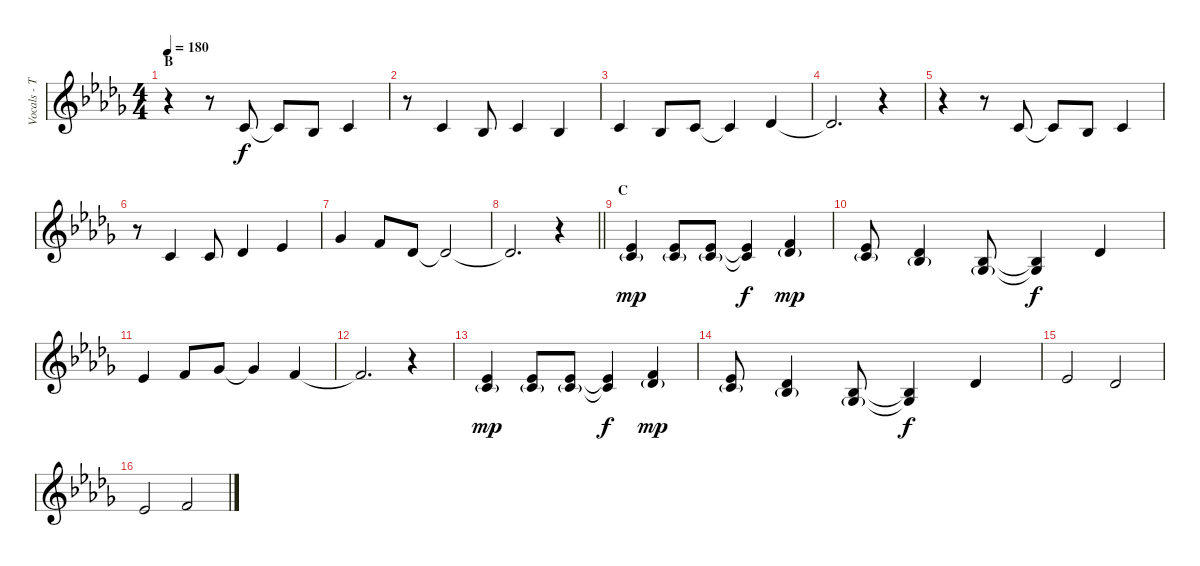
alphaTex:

\track ("Vocals - Takanori" "Vocals - T") {instrument lead6voice}
\staff {score}
\tuning (E4 B3 G3 D3 A2 E2) {hide}
\ts (4 4)
\section ("" "B")
\tempo 180
\clef g2
\ks db
r.4{dy f} r.8 1.2.8 1.2{t}.8 3.3.8 1.2.4 |
r.8 1.2.4 3.3.8 1.2.4 3.3.4 |
1.2.4 3.3.8 1.2.8 1.2{t}.4 2.2.4 |
2.2{t}.2{d} r.4 |
r.4 r.8 1.2.8 1.2{t}.8 3.3.8 1.2.4 |
r.8 1.2.4 1.2.8 2.2.4 4.2.4 |
2.1.4 1.1.8 2.2.8 2.2{t}.2 |
\barLineRight lightlight
2.2{t}.2{d} r.4 |
\section ("" "C")
(4.2 5.3{g}).4{dy mp} (4.2 5.3{g}).8 (4.2 5.3{g}).8 (4.2{t} 5.3{t}).4{dy f} (1.1 2.2{g}).4{dy mp} |
(4.2 5.3{g}).8 (2.2 3.3{g}).4 (3.3 4.4{g}).8 (3.3{t} 4.4{t}).4{dy f} 2.2.4 |
4.2.4 1.1.8 2.1.8 2.1{t}.4 1.1.4 |
1.1{t}.2{d} r.4 |
(4.2 5.3{g}).4{dy mp} (4.2 5.3{g}).8 (4.2 5.3{g}).8 (4.2{t} 5.3{t}).4{dy f} (1.1 2.2{g}).4{dy mp} |
(4.2 5.3{g}).8 (2.2 3.3{g}).4 (3.3 4.4{g}).8 (3.3{t} 4.4{t}).4{dy f} 2.2.4 |
4.2.2 2.2.2 |
4.2.2 1.1.2
